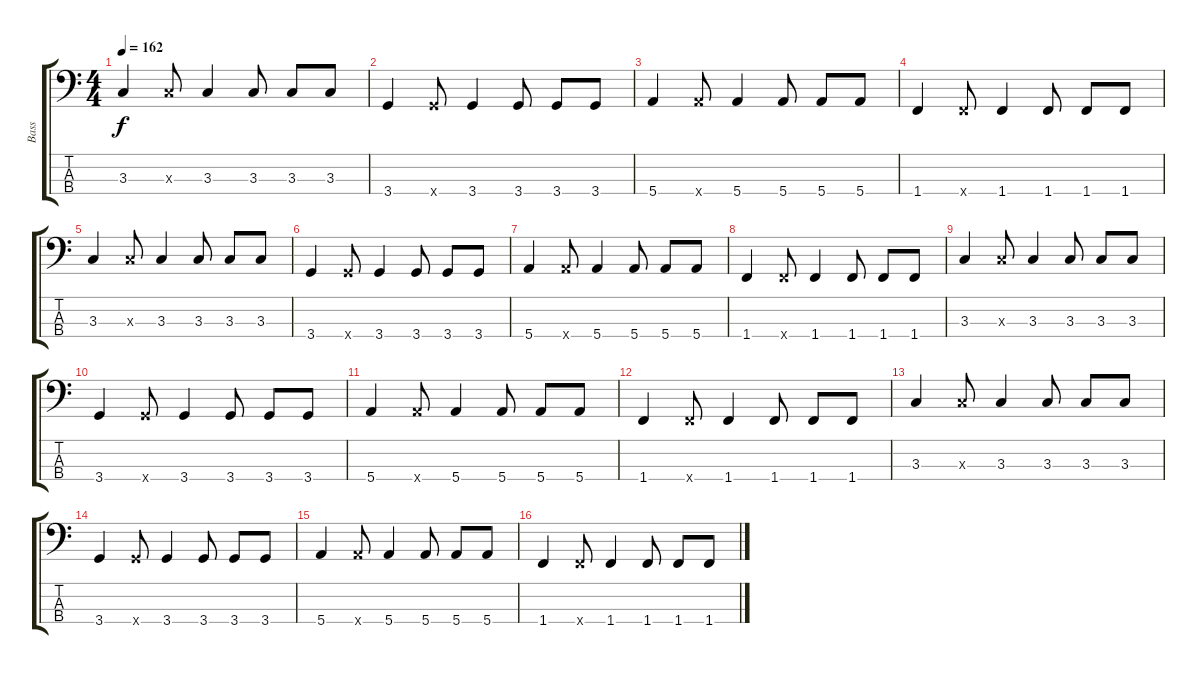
\track ("Bass" "Bass") {instrument electricbasspick}
\staff {score tabs}
\tuning (G2 D2 A1 E1) {hide}
\ts (4 4)
\tempo 162
\clef f4
\ks c
3.3.4{dy f} 3.3{x}.8 3.3.4 3.3.8 3.3.8 3.3.8 |
3.4.4 3.4{x}.8 3.4.4 3.4.8 3.4.8 3.4.8 |
5.4.4 5.4{x}.8 5.4.4 5.4.8 5.4.8 5.4.8 |
1.4.4 1.4{x}.8 1.4.4 1.4.8 1.4.8 1.4.8 |
3.3.4 3.3{x}.8 3.3.4 3.3.8 3.3.8 3.3.8 |
3.4.4 3.4{x}.8 3.4.4 3.4.8 3.4.8 3.4.8 |
5.4.4 5.4{x}.8 5.4.4 5.4.8 5.4.8 5.4.8 |
1.4.4 1.4{x}.8 1.4.4 1.4.8 1.4.8 1.4.8 |
3.3.4 3.3{x}.8 3.3.4 3.3.8 3.3.8 3.3.8 |
3.4.4 3.4{x}.8 3.4.4 3.4.8 3.4.8 3.4.8 |
5.4.4 5.4{x}.8 5.4.4 5.4.8 5.4.8 5.4.8 |
1.4.4 1.4{x}.8 1.4.4 1.4.8 1.4.8 1.4.8 |
3.3.4 3.3{x}.8 3.3.4 3.3.8 3.3.8 3.3.8 |
3.4.4 3.4{x}.8 3.4.4 3.4.8 3.4.8 3.4.8 |
5.4.4 5.4{x}.8 5.4.4 5.4.8 5.4.8 5.4.8 |
1.4.4 1.4{x}.8 1.4.4 1.4.8 1.4.8 1.4.8
